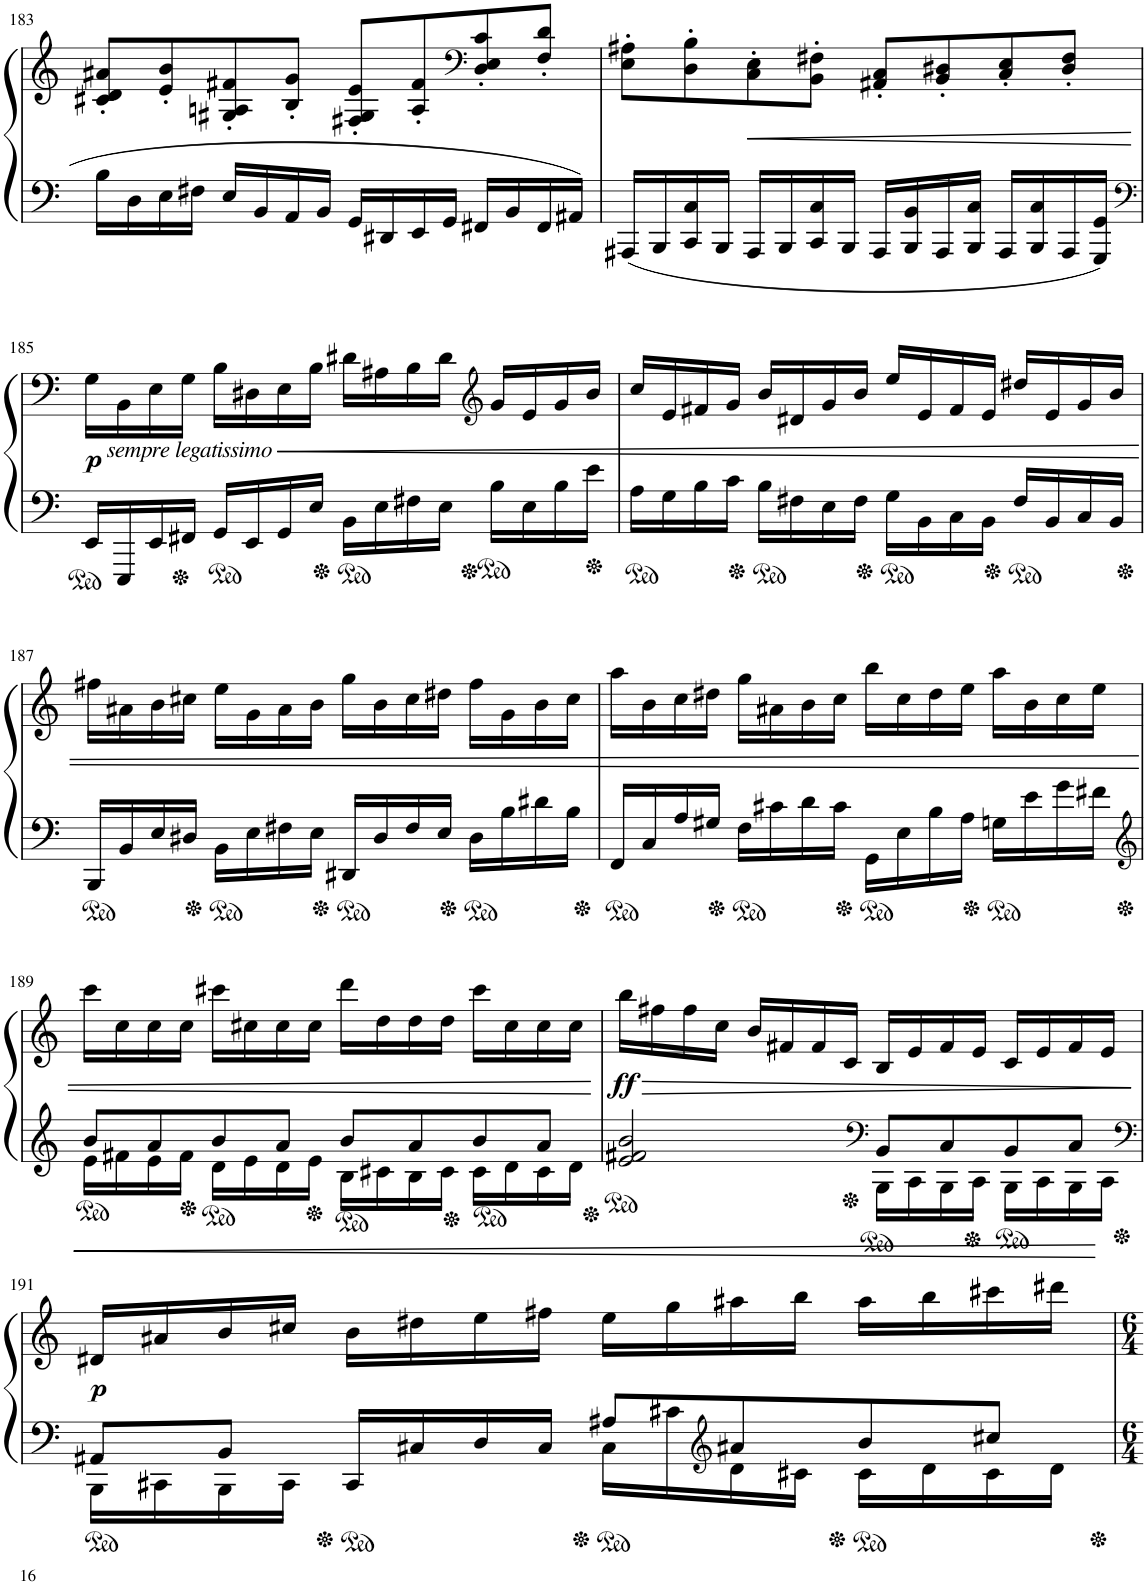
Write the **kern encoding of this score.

**kern	**kern	**dynam
*part1	*part1	*part1
*staff2	*staff1	*staff1/2
*I"Piano	*	*
*I'Pno.	*	*
!!LO:PB:g=z
*clefF4	*clefG2	*
*k[]	*k[]	*
*M4/4	*M4/4	*
=183	=183	=183
16B\LL	8c#X/' 8d/' 8a#X/'L	.
16D\	.	.
16E\	8e/' 8b/'	.
16F#X\JJ	.	.
16E/LL	8G#X/' 8An/' 8f#X/'	.
16BB/	.	.
16AA/	8B/' 8g/'J	.
16BB/JJ	.	.
16GG/LL	8F#X/' 8G#/' 8e/'L	.
16DD#X/	.	.
16EE/	8A/' 8f#/'	.
16GG/JJ	.	.
*	*clefF4	*
16FF#X/LL	8D/' 8E/' 8c#/'	.
16BB/	.	.
16FF#/	8F#/' 8d/'J	.
16AA#X/JJ	.	.
=184	=184	=184
16AAA#X/LL	8E\' 8A#X\'L	.
16BBB/	.	.
16CC/ 16C/	8D\' 8B\'	.
16BBB/JJ	.	.
!	!	!LO:HP:b
16AAA#/LL	8C\' 8E\'	<
16BBB/	.	.
16CC/ 16C/	8BB\' 8F#X\'J	.
16BBB/JJ	.	.
16AAA#/LL	8AA#X/' 8C/'L	.
16BBB/ 16BB/	.	.
16AAA#/	8BB/' 8D#X/'	.
16BBB/ 16C/JJ	.	.
16AAA#/LL	8C/' 8E/'	.
16BBB/ 16C/	.	.
16AAA#/	8D#/' 8F#/'J	.
16GGG/ 16GG/JJ	.	.
.	.	[
!!LO:LB:g=z
=185	=185	=185
*clefF4	*	*
!	!LO:TX:b:i:t=sempre legatissimo	!
!	!	!LO:HP:b
!	!	!LO:DY:n=1:b
16EE/LL	16G\LL	< p
16EEE/	16BB\	.
16EE/	16E\	.
16FF#X/JJ	16G\JJ	.
16GG/LL	16B\LL	.
16EE/	16D#X\	.
16GG/	16E\	.
16E/JJ	16B\JJ	.
16BB\LL	16d#X\LL	.
16E\	16A#X\	.
16F#X\	16B\	.
16E\JJ	16d#\JJ	.
*	*clefG2	*
16B\LL	16g/LL	.
16E\	16e/	.
16B\	16g/	.
16e\JJ	16b/JJ	.
=186	=186	=186
16A\LL	16cc/LL	.
16G\	16e/	.
16B\	16f#X/	.
16c\JJ	16g/JJ	.
16B\LL	16b/LL	.
16F#X\	16d#X/	.
16E\	16g/	.
16F#\JJ	16b/JJ	.
16G\LL	16ee/LL	.
16BB\	16e/	.
16C\	16f#/	.
16BB\JJ	16e/JJ	.
16F#/LL	16dd#X/LL	.
16BB/	16e/	.
16C/	16g/	.
16BB/JJ	16b/JJ	.
!!LO:LB:g=z
=187	=187	=187
16BBB/LL	16ff#X\LL	.
16BB/	16a#X\	.
16E/	16b\	.
16D#X/JJ	16cc#X\JJ	.
16BB\LL	16ee\LL	.
16E\	16g\	.
16F#X\	16a#\	.
16E\JJ	16b\JJ	.
16DD#X/LL	16gg\LL	.
16D#/	16b\	.
16F#/	16cc#\	.
16E/JJ	16dd#X\JJ	.
16D#\LL	16ff#\LL	.
16B\	16g\	.
16d#X\	16b\	.
16B\JJ	16cc#\JJ	.
=188	=188	=188
16FF/LL	16aa\LL	.
16C/	16b\	.
16A/	16cc\	.
16G#X/JJ	16dd#X\JJ	.
16F\LL	16gg\LL	.
16c#X\	16a#X\	.
16d\	16b\	.
16c#\JJ	16cc\JJ	.
16GG\LL	16bb\LL	.
16E\	16cc\	.
16B\	16dd#\	.
16A\JJ	16ee\JJ	.
16Gn\LL	16aa\LL	.
16e\	16b\	.
16g\	16cc\	.
16f#X\JJ	16ee\JJ	.
!!LO:LB:g=z
=189	=189	=189
*clefG2	*	*
*^	*	*
8b/L	16e\LL	16ccc\LL	.
.	16f#X\	16cc\	.
8a/	16e\	16cc\	.
.	16f#\JJ	16cc\JJ	.
8b/	16d\LL	16ccc#X\LL	.
.	16e\	16cc#X\	.
8a/J	16d\	16cc#\	.
.	16e\JJ	16cc#\JJ	.
8b/L	16B\LL	16ddd\LL	.
.	16c#X\	16dd\	.
8a/	16B\	16dd\	.
.	16c#\JJ	16dd\JJ	.
8b/	16c#\LL	16ccc#\LL	.
.	16d\	16cc#\	.
8a/J	16c#\	16cc#\	.
.	16d\JJ	16cc#\JJ	.
*v	*v	*	*
.	.	[
=190	=190	=190
*^	*	*
*	*	*ped	*
!	!	!	!LO:DY:b
2e/ 2f#X/ 2b/	2ryy	16bb\LL	ff
!	!	!	!LO:HP:b
.	.	16ff#X\	>
.	.	16ff#\	.
.	.	16cc\JJ	.
.	.	16b/LL	.
.	.	16f#X/	.
.	.	16f#/	.
.	.	16c/JJ	.
*clefF4	*	*	*
*	*	*Xped	*
16BBB\LL	8BB/L	16B/LL	.
16CC\	.	16e/	.
16BBB\	8C/	16f#/	.
16CC\JJ	.	16e/JJ	.
16BBB\LL	8BB/	16c/LL	.
16CC\	.	16e/	.
16BBB\	8C/J	16f#/	.
16CC\JJ	.	16e/JJ	.
*v	*v	*	*
.	.	]
!!LO:LB:g=z
=191	=191	=191
*clefF4	*	*
*^	*	*
!	!	!	!LO:DY:b
16BBB\LL	8AA#X/L	16d#X/LL	p
16CC#X\	.	16a#X/	.
16BBB\	8BB/J	16b/	.
16CC#\JJ	.	16cc#X/JJ	.
16CC#/LL	4ryy	16b\LL	.
16C#X/	.	16dd#X\	.
16D/	.	16ee\	.
16C#/JJ	.	16ff#X\JJ	.
16C#\LL	8A#X/L	16ee\LL	.
16c#X\	.	16gg\	.
*clefG2	*	*	*
16d\	8a#X/	16aa#X\	.
16c#X\JJ	.	16bb\JJ	.
16c#\LL	8b/	16aa#\LL	.
16d\	.	16bb\	.
16c#\	8cc#X/J	16ccc#X\	.
16d\JJ	.	16ddd#X\JJ	.
*v	*v	*	*
=	=	=
*-	*-	*-
